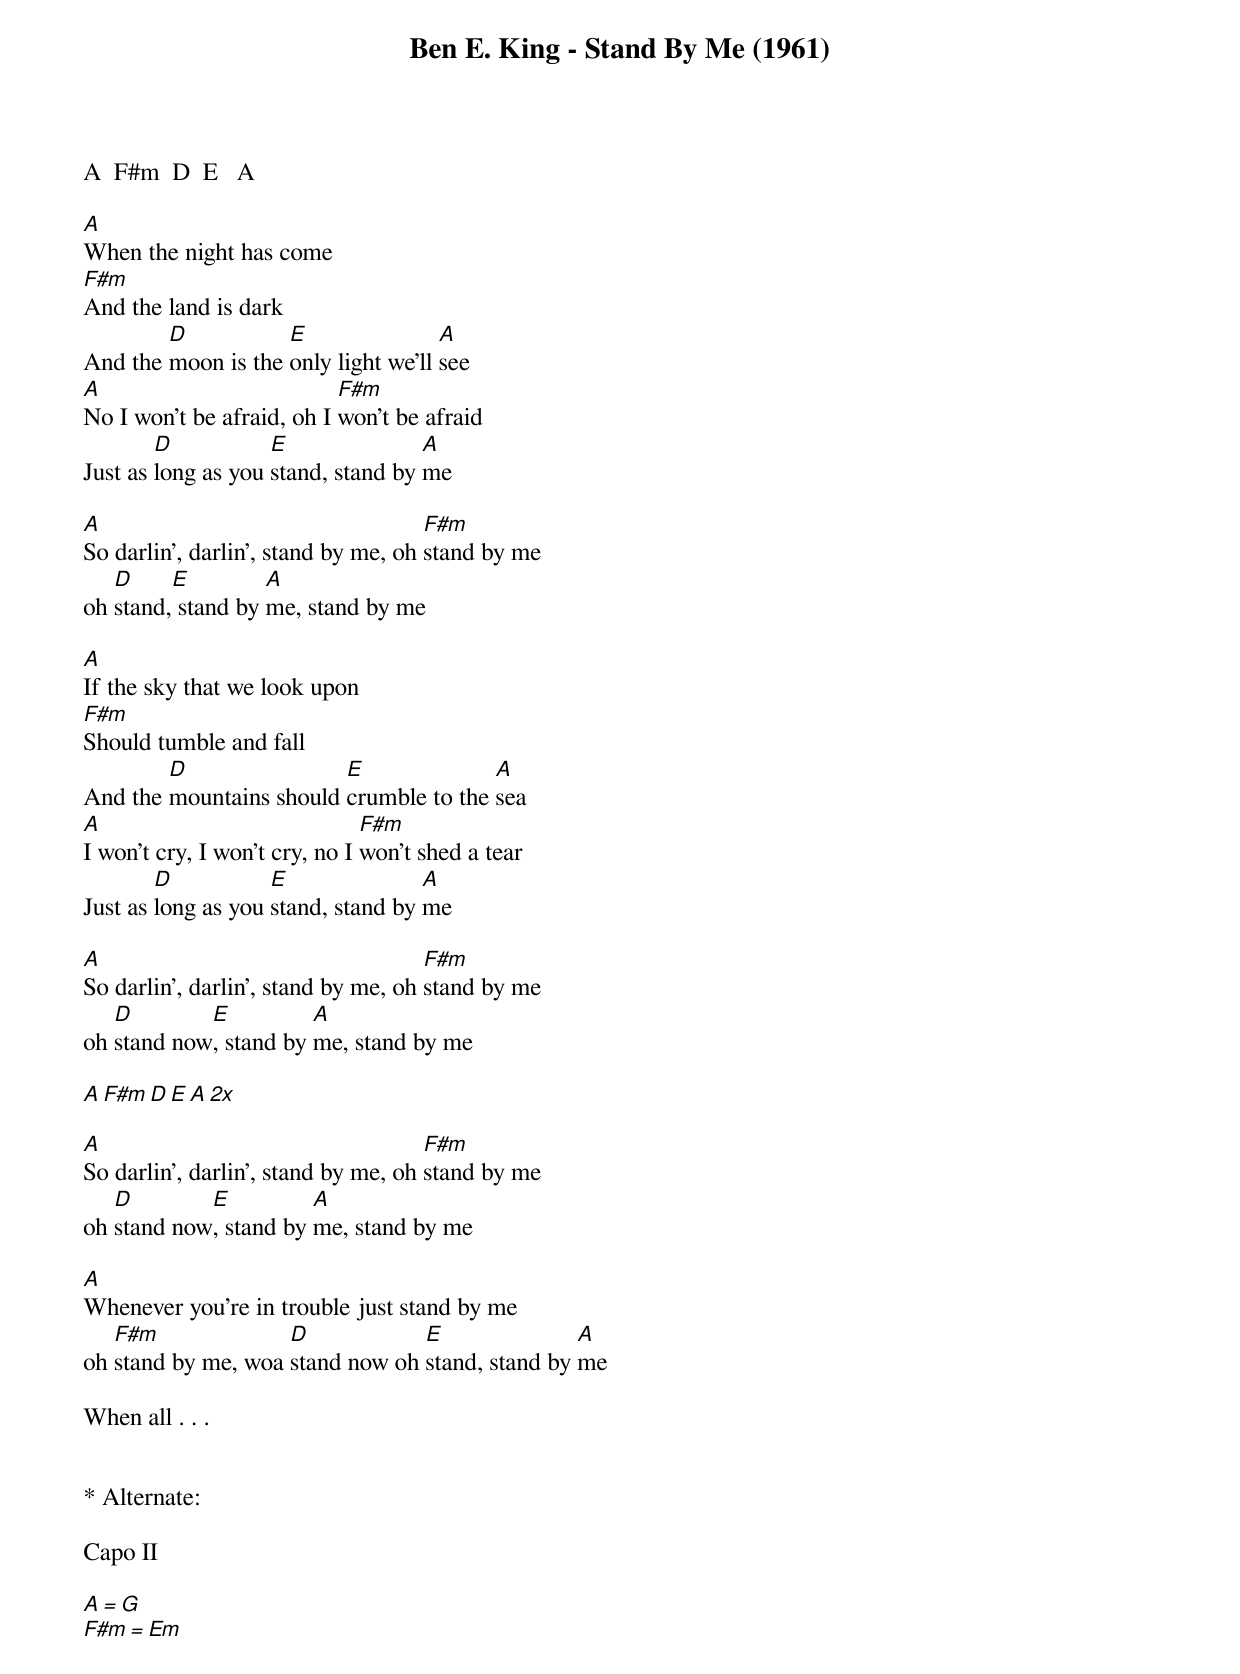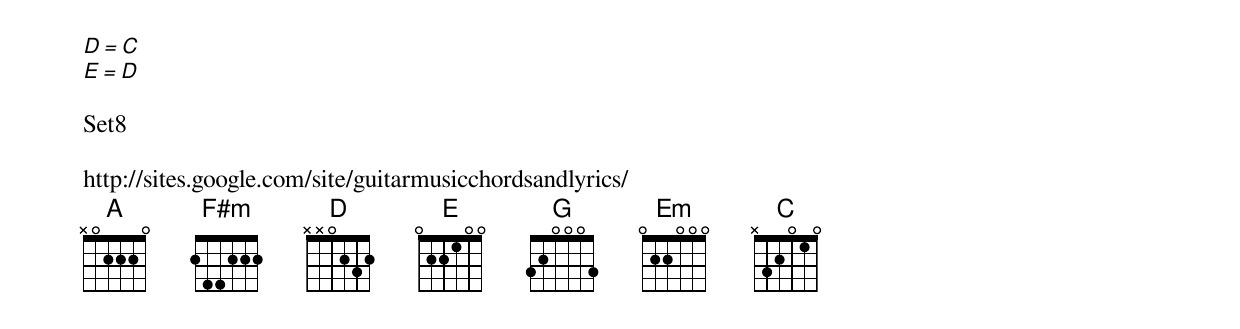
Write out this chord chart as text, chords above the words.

Ben E. King - Stand By Me (1961)
A  F#m  D  E   A

A
When the night has come
F#m
And the land is dark
        D           E                A
And the moon is the only light we'll see
A                          F#m
No I won't be afraid, oh I won't be afraid
        D           E               A
Just as long as you stand, stand by me

A                                    F#m
So darlin', darlin', stand by me, oh stand by me
   D     E         A
oh stand, stand by me, stand by me

A
If the sky that we look upon
F#m
Should tumble and fall
        D                E              A
And the mountains should crumble to the sea
A                              F#m
I won't cry, I won't cry, no I won't shed a tear
        D           E               A
Just as long as you stand, stand by me

A                                    F#m
So darlin', darlin', stand by me, oh stand by me
   D        E          A
oh stand now, stand by me, stand by me

A F#m D E A  2x

A                                    F#m
So darlin', darlin', stand by me, oh stand by me
   D        E          A
oh stand now, stand by me, stand by me

A
Whenever you're in trouble just stand by me
   F#m              D            E               A
oh stand by me, woa stand now oh stand, stand by me

When all . . .


* Alternate:

Capo II

A   = G
F#m = Em
D   = C
E   = D

Set8

http://sites.google.com/site/guitarmusicchordsandlyrics/
